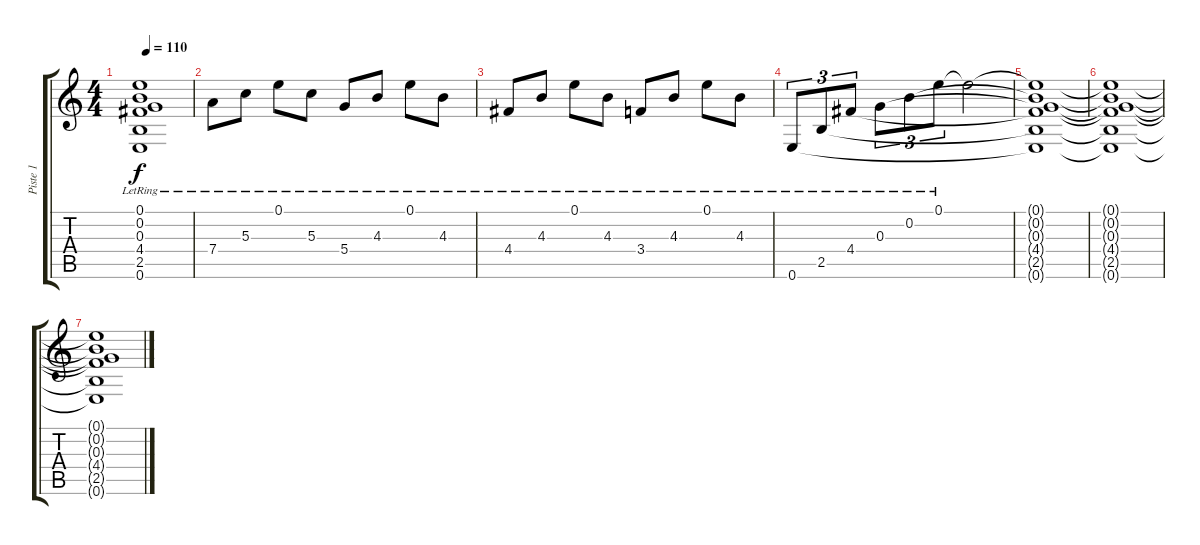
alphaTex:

\track ("Piste 1" "Piste 1") {instrument acousticguitarsteel}
\staff {score tabs}
\tuning (E4 B3 G3 D3 A2 E2) {hide}
\ts (4 4)
\tempo 110
\clef g2
\ks c
(0.1{lr} 0.2 0.3{t} 4.4{t} 2.5{t} 0.6{t}).1{dy f} |
7.4{lr}.8 5.3{lr}.8 0.1{lr}.8 5.3{lr}.8 5.4{lr}.8 4.3{lr}.8 0.1{lr}.8 4.3{lr}.8 |
4.4{lr}.8 4.3{lr}.8 0.1{lr}.8 4.3{lr}.8 3.4{lr}.8 4.3{lr}.8 0.1{lr}.8 4.3{lr}.8 |
0.6{lr}.8{tu (3 2)} 2.5{lr}.8{tu (3 2)} 4.4{lr}.8{tu (3 2)} 0.3{lr}.8{tu (3 2)} 0.2{lr}.8{tu (3 2)} 0.1{lr}.8{tu (3 2)} 0.1{t}.2 |
(0.1{t} 0.2{t} 0.3{t} 4.4{t} 2.5{t} 0.6{t}).1 |
(0.1{t} 0.2{t} 0.3{t} 4.4{t} 2.5{t} 0.6{t}).1 |
(0.1{t} 0.2{t} 0.3{t} 4.4{t} 2.5{t} 0.6{t}).1
